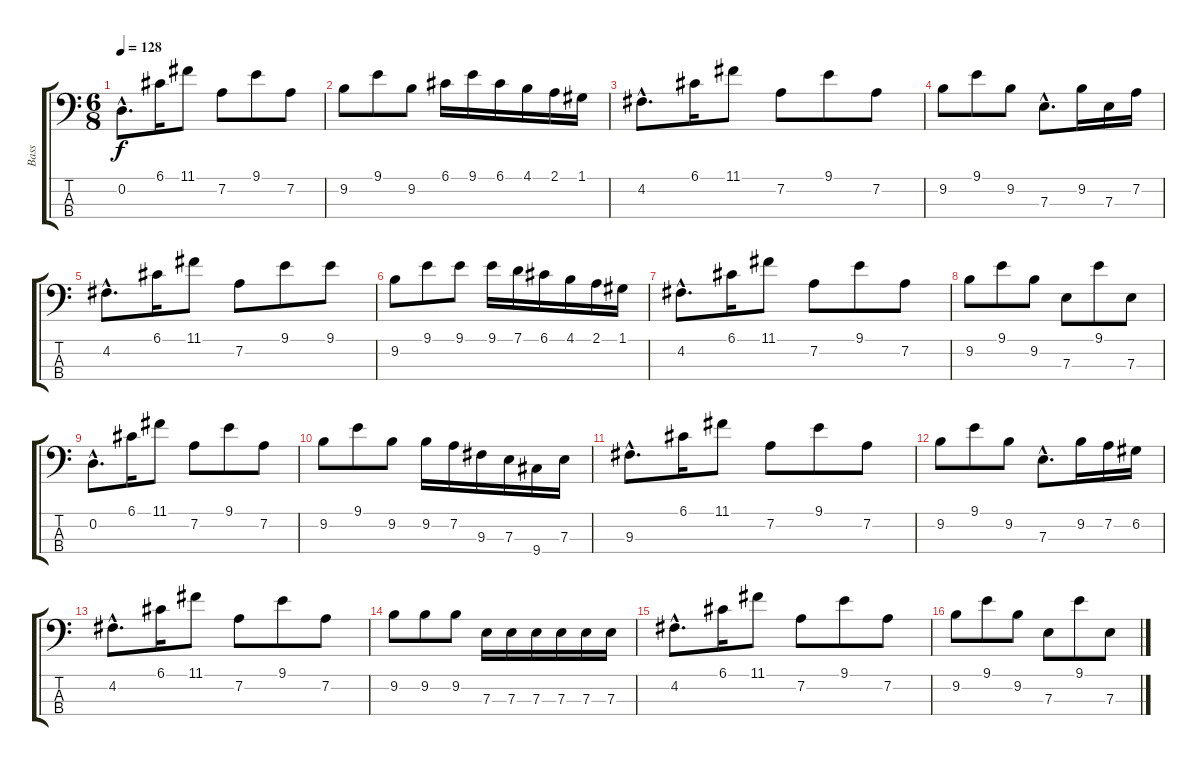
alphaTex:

\track ("Bass" "Bass") {instrument electricbassfinger}
\staff {score tabs}
\tuning (G2 D2 A1 E1) {hide}
\ts (6 8)
\tempo 128
\clef f4
\ks c
0.2{hac}.8{d dy f} 6.1.16 11.1.8 7.2.8 9.1.8 7.2.8 |
9.2.8 9.1.8 9.2.8 6.1.16 9.1.16 6.1.16 4.1.16 2.1.16 1.1.16 |
4.2{hac}.8{d} 6.1.16 11.1.8 7.2.8 9.1.8 7.2.8 |
9.2.8 9.1.8 9.2.8 7.3{hac}.8{d} 9.2.16 7.3.16 7.2.16 |
4.2{hac}.8{d} 6.1.16 11.1.8 7.2.8 9.1.8 9.1.8 |
9.2.8 9.1.8 9.1.8 9.1.16 7.1.16 6.1.16 4.1.16 2.1.16 1.1.16 |
4.2{hac}.8{d} 6.1.16 11.1.8 7.2.8 9.1.8 7.2.8 |
9.2.8 9.1.8 9.2.8 7.3.8 9.1.8 7.3.8 |
0.2{hac}.8{d} 6.1.16 11.1.8 7.2.8 9.1.8 7.2.8 |
9.2.8 9.1.8 9.2.8 9.2.16 7.2.16 9.3.16 7.3.16 9.4.16 7.3.16 |
9.3{hac}.8{d} 6.1.16 11.1.8 7.2.8 9.1.8 7.2.8 |
9.2.8 9.1.8 9.2.8 7.3{hac}.8{d} 9.2.16 7.2.16 6.2.16 |
4.2{hac}.8{d} 6.1.16 11.1.8 7.2.8 9.1.8 7.2.8 |
9.2.8 9.2.8 9.2.8 7.3.16 7.3.16 7.3.16 7.3.16 7.3.16 7.3.16 |
4.2{hac}.8{d} 6.1.16 11.1.8 7.2.8 9.1.8 7.2.8 |
9.2.8 9.1.8 9.2.8 7.3.8 9.1.8 7.3.8
